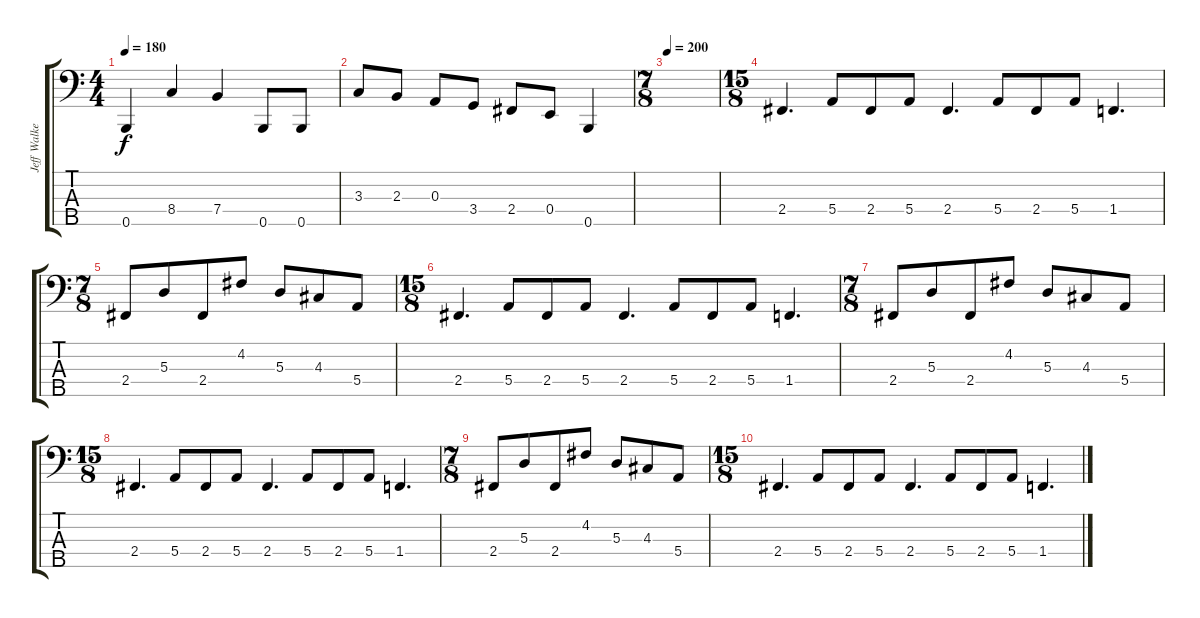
\track ("Jeff Walker" "Jeff Walke") {instrument electricbasspick}
\staff {score tabs}
\tuning (G2 D2 A1 E1 B0) {hide}
\ts (4 4)
\tempo 180
\clef f4
\ks c
0.5{t}.4{dy f} 8.4.4 7.4.4 0.5.8 0.5.8 |
3.3.8 2.3.8 0.3.8 3.4.8 2.4.8 0.4.8 0.5.4 |
\ts (7 8)
\tempo 200
|
\ts (15 8)
2.4.4{d} 5.4.8 2.4.8 5.4.8 2.4.4{d} 5.4.8 2.4.8 5.4.8 1.4.4{d} |
\ts (7 8)
2.4.8 5.3.8 2.4.8 4.2.8 5.3.8 4.3.8 5.4.8 |
\ts (15 8)
2.4.4{d} 5.4.8 2.4.8 5.4.8 2.4.4{d} 5.4.8 2.4.8 5.4.8 1.4.4{d} |
\ts (7 8)
2.4.8 5.3.8 2.4.8 4.2.8 5.3.8 4.3.8 5.4.8 |
\ts (15 8)
2.4.4{d} 5.4.8 2.4.8 5.4.8 2.4.4{d} 5.4.8 2.4.8 5.4.8 1.4.4{d} |
\ts (7 8)
2.4.8 5.3.8 2.4.8 4.2.8 5.3.8 4.3.8 5.4.8 |
\ts (15 8)
2.4.4{d} 5.4.8 2.4.8 5.4.8 2.4.4{d} 5.4.8 2.4.8 5.4.8 1.4.4{d}
